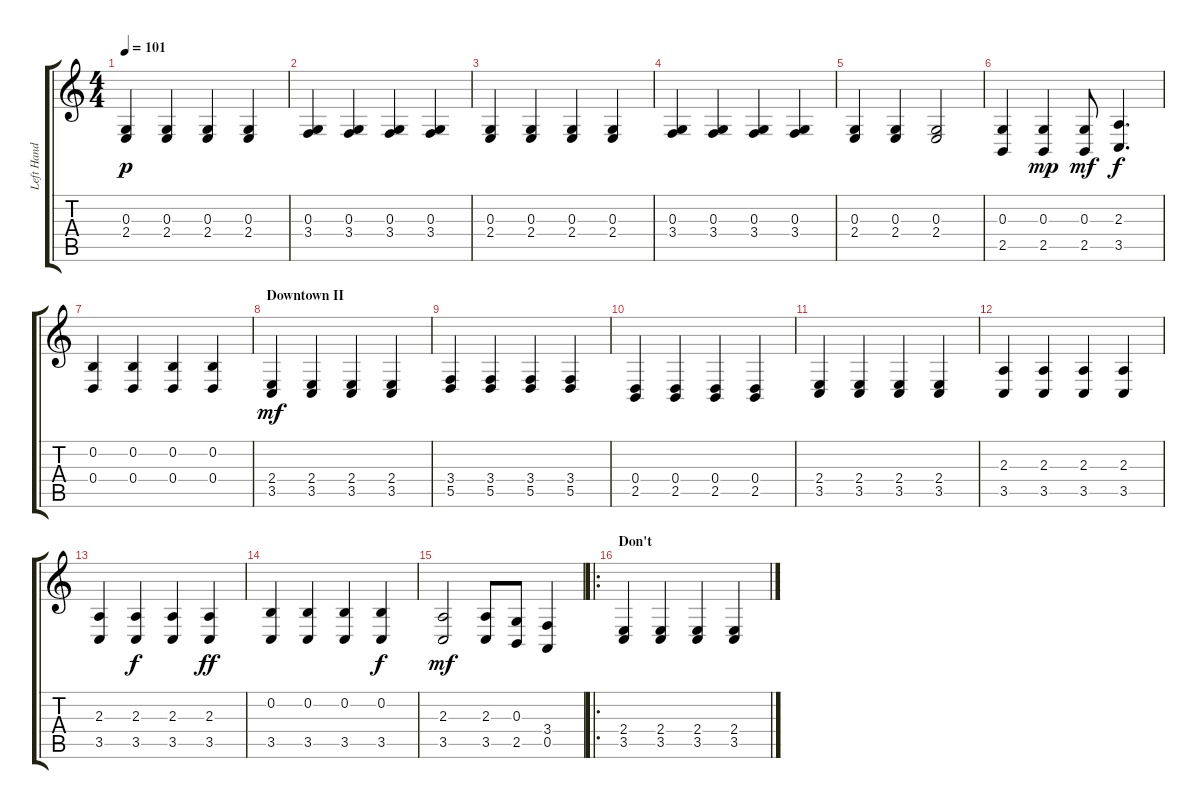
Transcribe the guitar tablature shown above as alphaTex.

\track ("Left Hand" "Left Hand") {instrument acousticgrandpiano}
\staff {score tabs}
\tuning (E4 B3 G3 D3 A2 E2) {hide}
\ts (4 4)
\tempo 101
\clef g2
\ks c
(0.3 2.4).4{dy p} (0.3 2.4).4 (0.3 2.4).4 (0.3 2.4).4 |
(0.3 3.4).4 (0.3 3.4).4 (0.3 3.4).4 (0.3 3.4).4 |
(0.3 2.4).4 (0.3 2.4).4 (0.3 2.4).4 (0.3 2.4).4 |
(0.3 3.4).4 (0.3 3.4).4 (0.3 3.4).4 (0.3 3.4).4 |
(0.3 2.4).4 (0.3 2.4).4 (0.3 2.4).2 |
(0.3 2.5).4 (0.3 2.5).4{dy mp} (0.3 2.5).8{dy mf} (2.3 3.5).4{d dy f} |
(0.2 0.4).4 (0.2 0.4).4 (0.2 0.4).4 (0.2 0.4).4 |
\section ("" "Downtown II")
(2.4 3.5).4{dy mf} (2.4 3.5).4 (2.4 3.5).4 (2.4 3.5).4 |
(3.4 5.5).4 (3.4 5.5).4 (3.4 5.5).4 (3.4 5.5).4 |
(0.4 2.5).4 (0.4 2.5).4 (0.4 2.5).4 (0.4 2.5).4 |
(2.4 3.5).4 (2.4 3.5).4 (2.4 3.5).4 (2.4 3.5).4 |
(2.3 3.5).4 (2.3 3.5).4 (2.3 3.5).4 (2.3 3.5).4 |
(2.3 3.5).4 (2.3 3.5).4{dy f} (2.3 3.5).4 (2.3 3.5).4{dy ff} |
(0.2 3.5).4 (0.2 3.5).4 (0.2 3.5).4 (0.2 3.5).4{dy f} |
(2.3 3.5).2{dy mf} (2.3 3.5).8 (0.3 2.5).8 (3.4 0.5).4 |
\ro
\section ("" "Don't")
(2.4 3.5).4 (2.4 3.5).4 (2.4 3.5).4 (2.4 3.5).4
